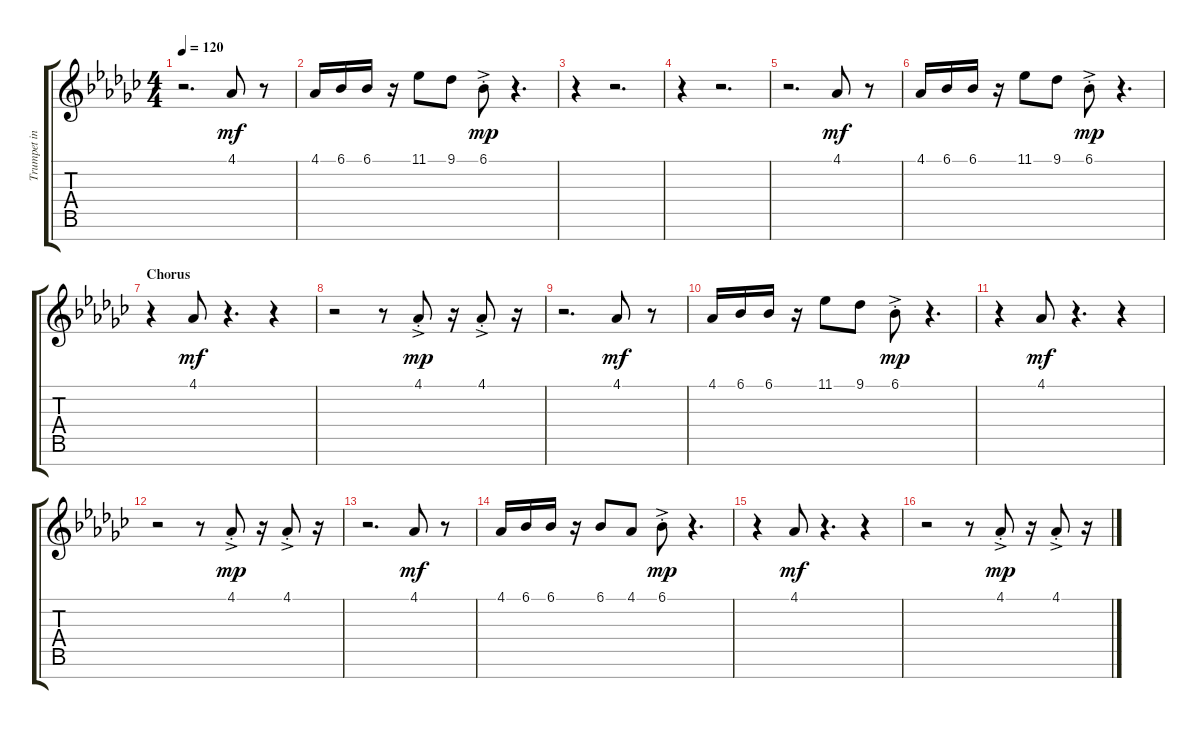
\track ("Trumpet in Bb" "Trumpet in") {instrument trumpet}
\staff {score tabs}
\tuning (E4 B3 G3 D3 A2 E2 B1) {hide}
\ts (4 4)
\tempo 120
\clef g2
\ks ebminor
r.2{d dy mf} 4.1.8 r.8 |
4.1.16 6.1.16 6.1.16 r.16 11.1.8 9.1.8 6.1{ac st}.8{dy mp} r.4{d} |
r.4 r.2{d} |
r.4 r.2{d} |
r.2{d} 4.1.8{dy mf} r.8 |
4.1.16 6.1.16 6.1.16 r.16 11.1.8 9.1.8 6.1{ac st}.8{dy mp} r.4{d} |
\section ("" "Chorus")
r.4 4.1.8{dy mf} r.4{d} r.4 |
r.2 r.8 4.1{ac st}.8{dy mp} r.16 4.1{ac st}.8 r.16 |
r.2{d} 4.1.8{dy mf} r.8 |
4.1.16 6.1.16 6.1.16 r.16 11.1.8 9.1.8 6.1{ac st}.8{dy mp} r.4{d} |
r.4 4.1.8{dy mf} r.4{d} r.4 |
r.2 r.8 4.1{ac st}.8{dy mp} r.16 4.1{ac st}.8 r.16 |
r.2{d} 4.1.8{dy mf} r.8 |
4.1.16 6.1.16 6.1.16 r.16 6.1.8 4.1.8 6.1{ac st}.8{dy mp} r.4{d} |
r.4 4.1.8{dy mf} r.4{d} r.4 |
r.2 r.8 4.1{ac st}.8{dy mp} r.16 4.1{ac st}.8 r.16
